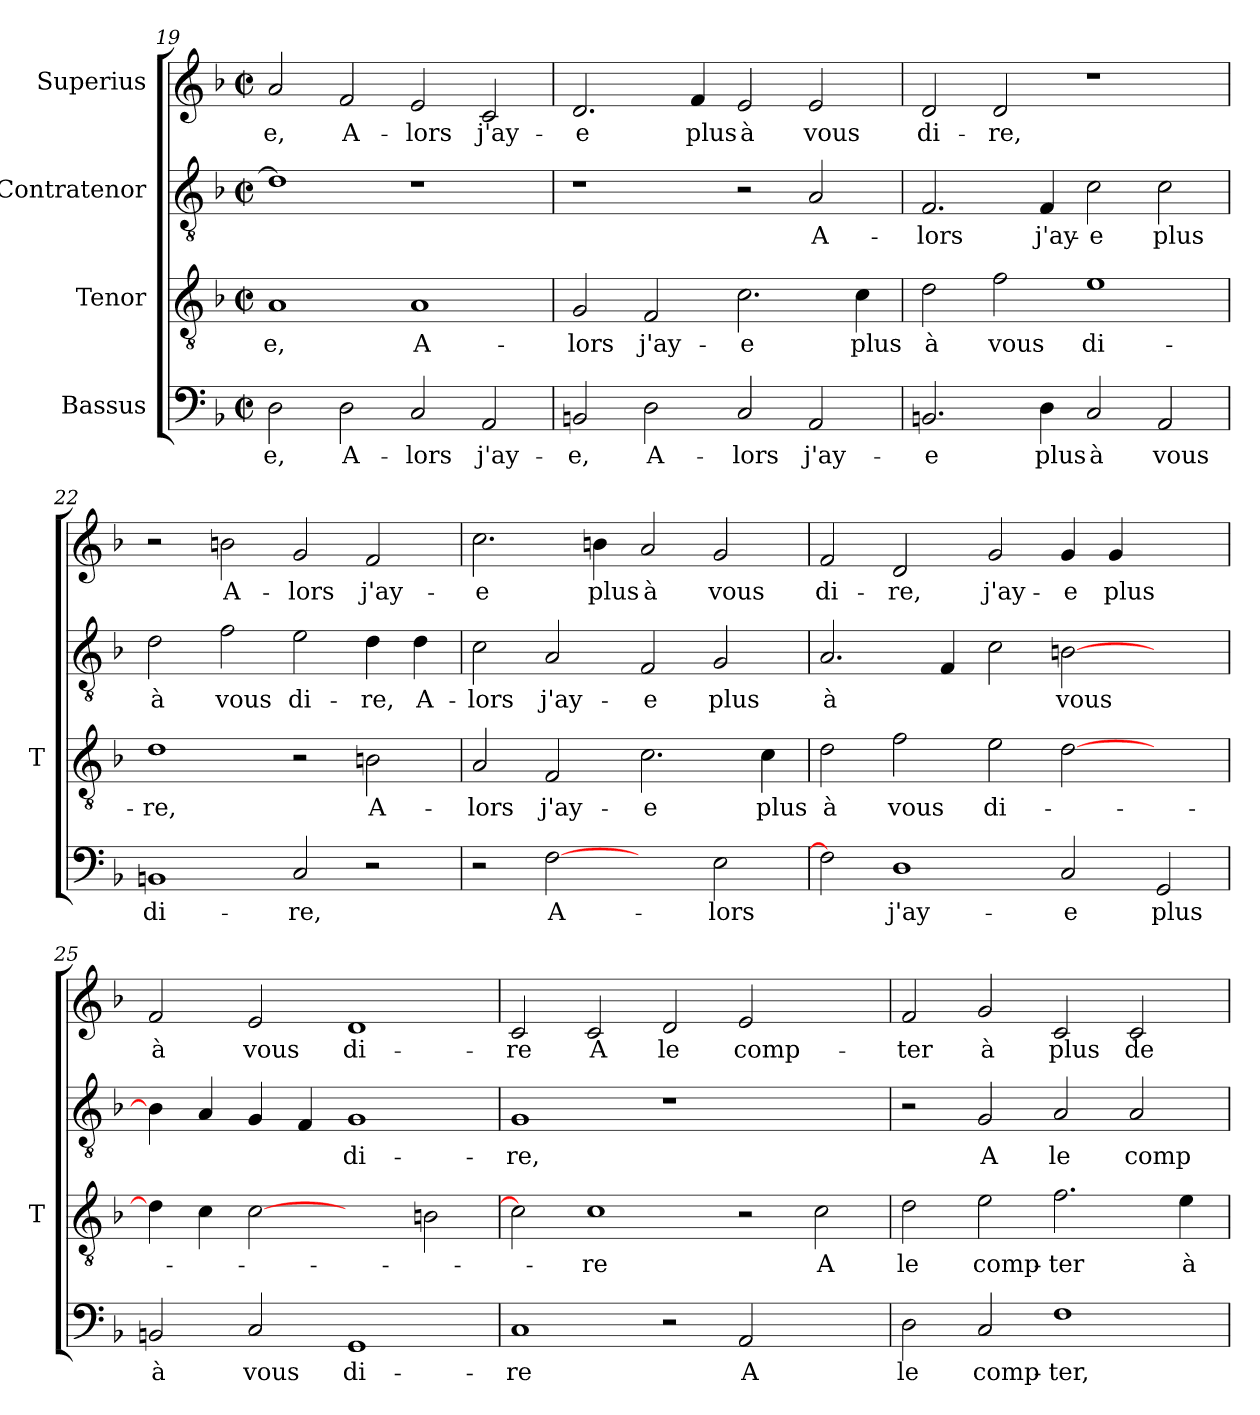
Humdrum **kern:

**kern	**text	**kern	**text	**kern	**text	**kern	**text
*part4	*part4	*part3	*part3	*part2	*part2	*part1	*part1
*staff4	*staff4	*staff3	*staff3	*staff2	*staff2	*staff1	*staff1
*I"Bassus	*	*I"Tenor	*	*I"Contratenor	*	*I"Superius	*
*	*	*I'T	*	*	*	*	*
*clefF4	*	*clefGv2	*	*clefGv2	*	*clefG2	*
*k[b-]	*	*k[b-]	*	*k[b-]	*	*k[b-]	*
*F:	*	*F:	*	*F:	*	*F:	*
*M2/2	*	*M2/2	*	*M2/2	*	*M2/2	*
*met(c|)	*	*met(c|)	*	*met(c|)	*	*met(c|)	*
=19	=19	=19	=19	=19	=19	=19	=19
2D	-e,	1A	-e,	1d]	.	2a	-e,
2D	A-	.	.	.	.	2f	A-
2C	-lors	1A	A-	1r	.	2e	-lors
2AA	j'ay-	.	.	.	.	2c	j'ay-
=20	=20	=20	=20	=20	=20	=20	=20
2BBn	-e,	2G	-lors	1r	.	2.d	-e
2D	A-	2F	j'ay-	.	.	.	.
.	.	.	.	.	.	4f	-plus
2C	-lors	2.c	-e	2r	.	2e	-à
2AA	j'ay-	.	.	2A	A-	2e	-vous
.	.	4c	-plus	.	.	.	.
=21	=21	=21	=21	=21	=21	=21	=21
2.BBn	-e	2d	-à	2.F	-lors	2d	di-
.	.	2f	-vous	.	.	2d	-re,
4D	-plus	.	.	4F	j'ay-	.	.
2C	-à	1e	di-	2c	-e	1r	.
2AA	-vous	.	.	2c	-plus	.	.
!!LO:PB:g=z
=22	=22	=22	=22	=22	=22	=22	=22
1BBn	di-	1d	-re,	2d	-à	2r	.
.	.	.	.	2f	-vous	2bn	A-
2C	-re,	2r	.	2e	di-	2g	-lors
2r	.	2B	A-	4d	-re,	2f	j'ay-
.	.	.	.	4d	A-	.	.
=23	=23	=23	=23	=23	=23	=23	=23
2r	.	2A	-lors	2c	-lors	2.cc	-e
[2F	A-	2F	j'ay-	2A	j'ay-	.	.
.	.	.	.	.	.	4bn	-plus
2ryy	.	2.c	-e	2F	-e	2a	-à
2E	-lors	.	.	2G	-plus	2g	-vous
.	.	4c	-plus	.	.	.	.
=24	=24	=24	=24	=24	=24	=24	=24
2F]	.	2d	-à	2.A	-à	2f	di-
1D	j'ay-	2f	-vous	.	.	2d	-re,
.	.	.	.	4F	.	.	.
.	.	2e	di-	2c	.	2g	j'ay-
2C	-e	[2d	.	[2Bn	-vous	4g	-e
.	.	.	.	.	.	4g	-plus
2GG	-plus	2ryy	.	2ryy	.	2ryy	.
=25	=25	=25	=25	=25	=25	=25	=25
2BBn	-à	4d]	.	4B]	.	2f	-à
.	.	4c	.	4A	.	.	.
2C	-vous	[2c	.	4G	.	2e	-vous
.	.	.	.	4F	.	.	.
1GG	di-	2ryy	.	1G	di-	1d	di-
.	.	2Bn	.	.	.	.	.
=26	=26	=26	=26	=26	=26	=26	=26
1C	-re	2c]	.	1G	-re,	2c	-re
.	.	1c	-re	.	.	2c	-A
2r	.	.	.	1r	.	2d	-le
2AA	-A	2r	.	.	.	2e	comp-
2ryy	.	2c	-A	2ryy	.	2ryy	.
=27	=27	=27	=27	=27	=27	=27	=27
2D	-le	2d	-le	2r	.	2f	-ter
2C	comp-	2e	comp-	2G	-A	2g	-à
1F	-ter,	2.f	-ter	2A	-le	2c	-plus
.	.	.	.	2A	comp-	2c	-de
.	.	4e	-à	.	.	.	.
=	=	=	=	=	=	=	=
*-	*-	*-	*-	*-	*-	*-	*-
